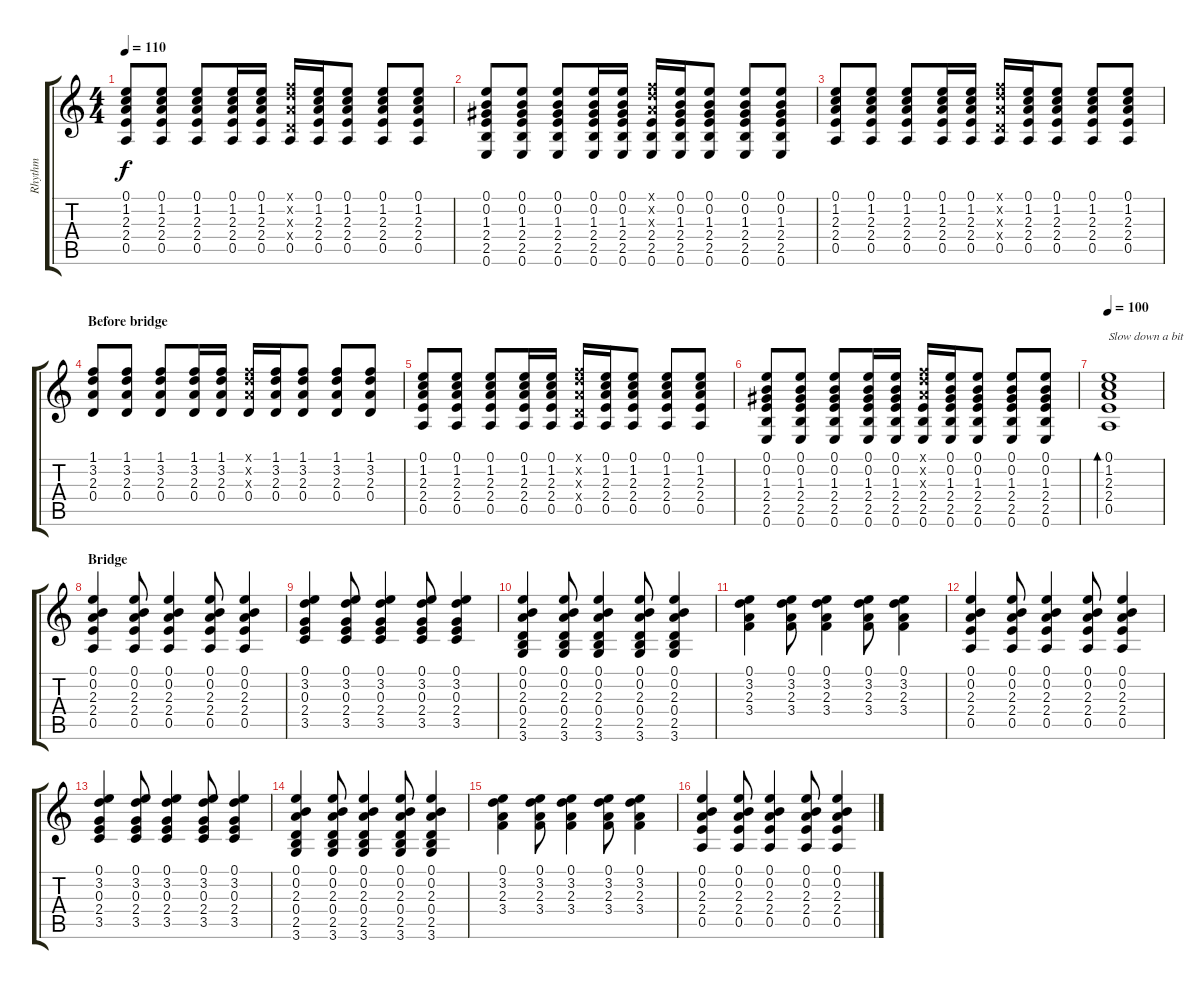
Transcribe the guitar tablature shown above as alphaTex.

\track ("Rhythm" "Rhythm") {instrument acousticguitarsteel}
\staff {score tabs}
\tuning (E4 B3 G3 D3 A2 E2) {hide}
\ts (4 4)
\tempo 110
\clef g2
\ks c
(0.1 1.2 2.3 2.4 0.5).8{dy f} (0.1 1.2 2.3 2.4 0.5).8 (0.1 1.2 2.3 2.4 0.5).8 (0.1 1.2 2.3 2.4 0.5).16 (0.1 1.2 2.3 2.4 0.5).16 (1.1{x} 3.2{x} 2.3{x} 0.4{x} 0.5).16 (0.1 1.2 2.3 2.4 0.5).16 (0.1 1.2 2.3 2.4 0.5).8 (0.1 1.2 2.3 2.4 0.5).8 (0.1 1.2 2.3 2.4 0.5).8 |
(0.1 0.2 1.3 2.4 2.5 0.6).8 (0.1 0.2 1.3 2.4 2.5 0.6).8 (0.1 0.2 1.3 2.4 2.5 0.6).8 (0.1 0.2 1.3 2.4 2.5 0.6).16 (0.1 0.2 1.3 2.4 2.5 0.6).16 (1.1{x} 3.2{x} 2.3{x} 2.4 2.5 0.6).16 (0.1 0.2 1.3 2.4 2.5 0.6).16 (0.1 0.2 1.3 2.4 2.5 0.6).8 (0.1 0.2 1.3 2.4 2.5 0.6).8 (0.1 0.2 1.3 2.4 2.5 0.6).8 |
(0.1 1.2 2.3 2.4 0.5).8 (0.1 1.2 2.3 2.4 0.5).8 (0.1 1.2 2.3 2.4 0.5).8 (0.1 1.2 2.3 2.4 0.5).16 (0.1 1.2 2.3 2.4 0.5).16 (1.1{x} 3.2{x} 2.3{x} 0.4{x} 0.5).16 (0.1 1.2 2.3 2.4 0.5).16 (0.1 1.2 2.3 2.4 0.5).8 (0.1 1.2 2.3 2.4 0.5).8 (0.1 1.2 2.3 2.4 0.5).8 |
\section ("" "Before bridge")
(1.1 3.2 2.3 0.4).8 (1.1 3.2 2.3 0.4).8 (1.1 3.2 2.3 0.4).8 (1.1 3.2 2.3 0.4).16 (1.1 3.2 2.3 0.4).16 (1.1{x} 3.2{x} 2.3{x} 0.4).16 (1.1 3.2 2.3 0.4).16 (1.1 3.2 2.3 0.4).8 (1.1 3.2 2.3 0.4).8 (1.1 3.2 2.3 0.4).8 |
(0.1 1.2 2.3 2.4 0.5).8 (0.1 1.2 2.3 2.4 0.5).8 (0.1 1.2 2.3 2.4 0.5).8 (0.1 1.2 2.3 2.4 0.5).16 (0.1 1.2 2.3 2.4 0.5).16 (1.1{x} 3.2{x} 2.3{x} 0.4{x} 0.5).16 (0.1 1.2 2.3 2.4 0.5).16 (0.1 1.2 2.3 2.4 0.5).8 (0.1 1.2 2.3 2.4 0.5).8 (0.1 1.2 2.3 2.4 0.5).8 |
(0.1 0.2 1.3 2.4 2.5 0.6).8 (0.1 0.2 1.3 2.4 2.5 0.6).8 (0.1 0.2 1.3 2.4 2.5 0.6).8 (0.1 0.2 1.3 2.4 2.5 0.6).16 (0.1 0.2 1.3 2.4 2.5 0.6).16 (1.1{x} 3.2{x} 2.3{x} 2.4 2.5 0.6).16 (0.1 0.2 1.3 2.4 2.5 0.6).16 (0.1 0.2 1.3 2.4 2.5 0.6).8 (0.1 0.2 1.3 2.4 2.5 0.6).8 (0.1 0.2 1.3 2.4 2.5 0.6).8 |
\tempo 100
(0.1 1.2 2.3 2.4 0.5).1{bd 60 txt "Slow down a bit"} |
\section ("" "Bridge")
(0.1 0.2 2.3 2.4 0.5).4 (0.1 0.2 2.3 2.4 0.5).8 (0.1 0.2 2.3 2.4 0.5).4 (0.1 0.2 2.3 2.4 0.5).8 (0.1 0.2 2.3 2.4 0.5).4 |
(0.1 3.2 0.3 2.4 3.5).4 (0.1 3.2 0.3 2.4 3.5).8 (0.1 3.2 0.3 2.4 3.5).4 (0.1 3.2 0.3 2.4 3.5).8 (0.1 3.2 0.3 2.4 3.5).4 |
(0.1 0.2 2.3 0.4 2.5 3.6).4 (0.1 0.2 2.3 0.4 2.5 3.6).8 (0.1 0.2 2.3 0.4 2.5 3.6).4 (0.1 0.2 2.3 0.4 2.5 3.6).8 (0.1 0.2 2.3 0.4 2.5 3.6).4 |
(0.1 3.2 2.3 3.4).4 (0.1 3.2 2.3 3.4).8 (0.1 3.2 2.3 3.4).4 (0.1 3.2 2.3 3.4).8 (0.1 3.2 2.3 3.4).4 |
(0.1 0.2 2.3 2.4 0.5).4 (0.1 0.2 2.3 2.4 0.5).8 (0.1 0.2 2.3 2.4 0.5).4 (0.1 0.2 2.3 2.4 0.5).8 (0.1 0.2 2.3 2.4 0.5).4 |
(0.1 3.2 0.3 2.4 3.5).4 (0.1 3.2 0.3 2.4 3.5).8 (0.1 3.2 0.3 2.4 3.5).4 (0.1 3.2 0.3 2.4 3.5).8 (0.1 3.2 0.3 2.4 3.5).4 |
(0.1 0.2 2.3 0.4 2.5 3.6).4 (0.1 0.2 2.3 0.4 2.5 3.6).8 (0.1 0.2 2.3 0.4 2.5 3.6).4 (0.1 0.2 2.3 0.4 2.5 3.6).8 (0.1 0.2 2.3 0.4 2.5 3.6).4 |
(0.1 3.2 2.3 3.4).4 (0.1 3.2 2.3 3.4).8 (0.1 3.2 2.3 3.4).4 (0.1 3.2 2.3 3.4).8 (0.1 3.2 2.3 3.4).4 |
(0.1 0.2 2.3 2.4 0.5).4 (0.1 0.2 2.3 2.4 0.5).8 (0.1 0.2 2.3 2.4 0.5).4 (0.1 0.2 2.3 2.4 0.5).8 (0.1 0.2 2.3 2.4 0.5).4
